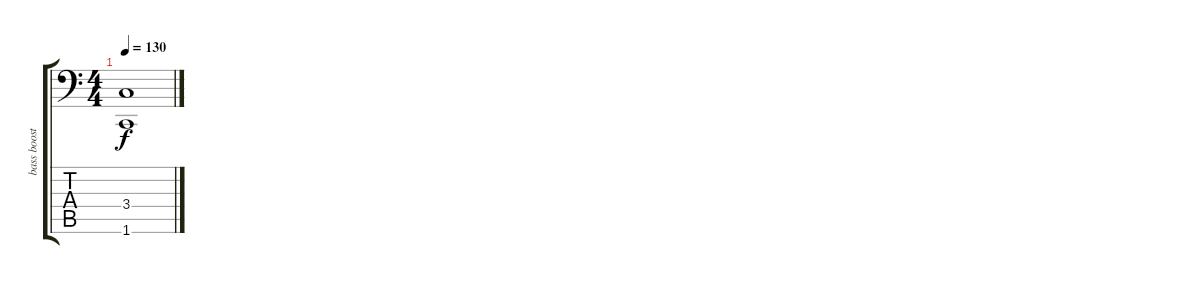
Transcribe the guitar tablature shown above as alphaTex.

\track ("bass boost" "bass boost") {instrument electricbassfinger}
\staff {score tabs}
\tuning (C3 G2 D2 A1 E1 B0) {hide}
\ts (4 4)
\tempo 130
\clef f4
\ks c
(3.4{t} 1.6{t}).1{dy f}
